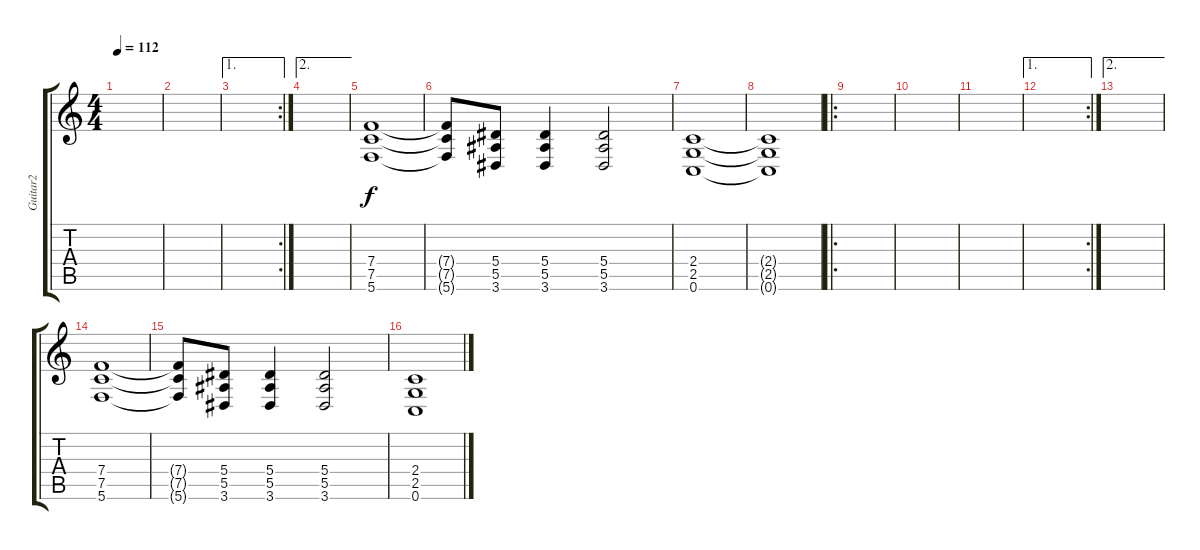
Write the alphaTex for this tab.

\track ("Guitar2" "Guitar2") {instrument overdrivenguitar}
\staff {score tabs}
\tuning (C4 G3 Eb3 Bb2 F2 C2) {hide}
\ts (4 4)
\tempo 112
\clef g2
\ks c
|
|
\ae 1
\rc 2
|
\ae 2
|
(7.4 7.5 5.6).1 |
(7.4{t} 7.5{t} 5.6{t}).8 (5.4 5.5 3.6).8 (5.4 5.5 3.6).4 (5.4 5.5 3.6).2 |
(2.4 2.5 0.6).1 |
(2.4{t} 2.5{t} 0.6{t}).1 |
\ro
|
|
|
\ae 1
\rc 2
|
\ae 2
|
(7.4 7.5 5.6).1 |
(7.4{t} 7.5{t} 5.6{t}).8 (5.4 5.5 3.6).8 (5.4 5.5 3.6).4 (5.4 5.5 3.6).2 |
(2.4 2.5 0.6).1
